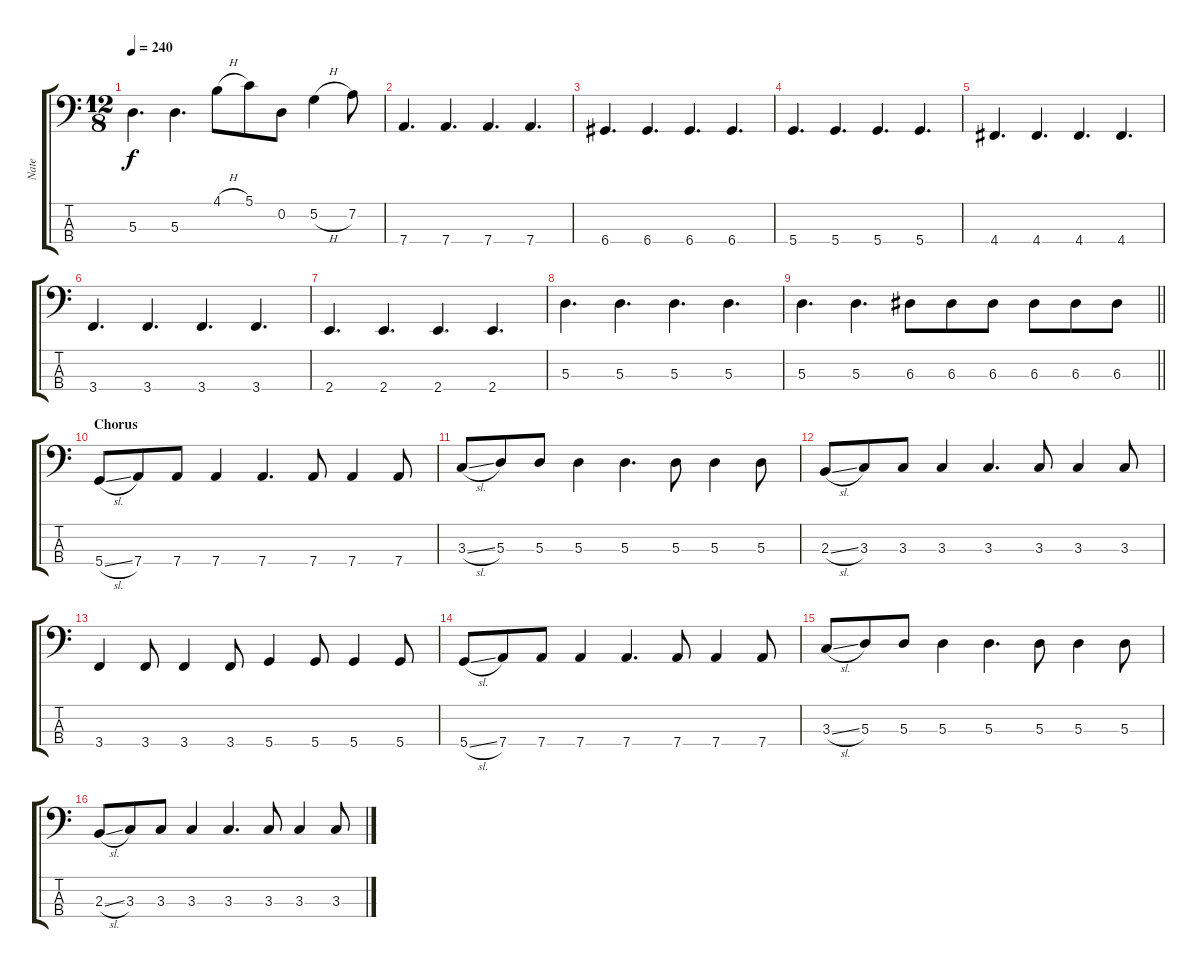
\track ("Nate" "Nate") {instrument electricbassfinger}
\staff {score tabs}
\tuning (G2 D2 A1 D1) {hide}
\ts (12 8)
\tempo 240
\clef f4
\ks c
5.3.4{d dy f} 5.3.4{d} 4.1{h}.8 5.1.8 0.2.8 5.2{h}.4 7.2.8 |
7.4.4{d} 7.4.4{d} 7.4.4{d} 7.4.4{d} |
6.4.4{d} 6.4.4{d} 6.4.4{d} 6.4.4{d} |
5.4.4{d} 5.4.4{d} 5.4.4{d} 5.4.4{d} |
4.4.4{d} 4.4.4{d} 4.4.4{d} 4.4.4{d} |
3.4.4{d} 3.4.4{d} 3.4.4{d} 3.4.4{d} |
2.4.4{d} 2.4.4{d} 2.4.4{d} 2.4.4{d} |
5.3.4{d} 5.3.4{d} 5.3.4{d} 5.3.4{d} |
\barLineRight lightlight
5.3.4{d} 5.3.4{d} 6.3.8 6.3.8 6.3.8 6.3.8 6.3.8 6.3.8 |
\section ("" "Chorus")
5.4{sl}.8 7.4.8 7.4.8 7.4.4 7.4.4{d} 7.4.8 7.4.4 7.4.8 |
3.3{sl}.8 5.3.8 5.3.8 5.3.4 5.3.4{d} 5.3.8 5.3.4 5.3.8 |
2.3{sl}.8 3.3.8 3.3.8 3.3.4 3.3.4{d} 3.3.8 3.3.4 3.3.8 |
3.4.4 3.4.8 3.4.4 3.4.8 5.4.4 5.4.8 5.4.4 5.4.8 |
5.4{sl}.8 7.4.8 7.4.8 7.4.4 7.4.4{d} 7.4.8 7.4.4 7.4.8 |
3.3{sl}.8 5.3.8 5.3.8 5.3.4 5.3.4{d} 5.3.8 5.3.4 5.3.8 |
2.3{sl}.8 3.3.8 3.3.8 3.3.4 3.3.4{d} 3.3.8 3.3.4 3.3.8
